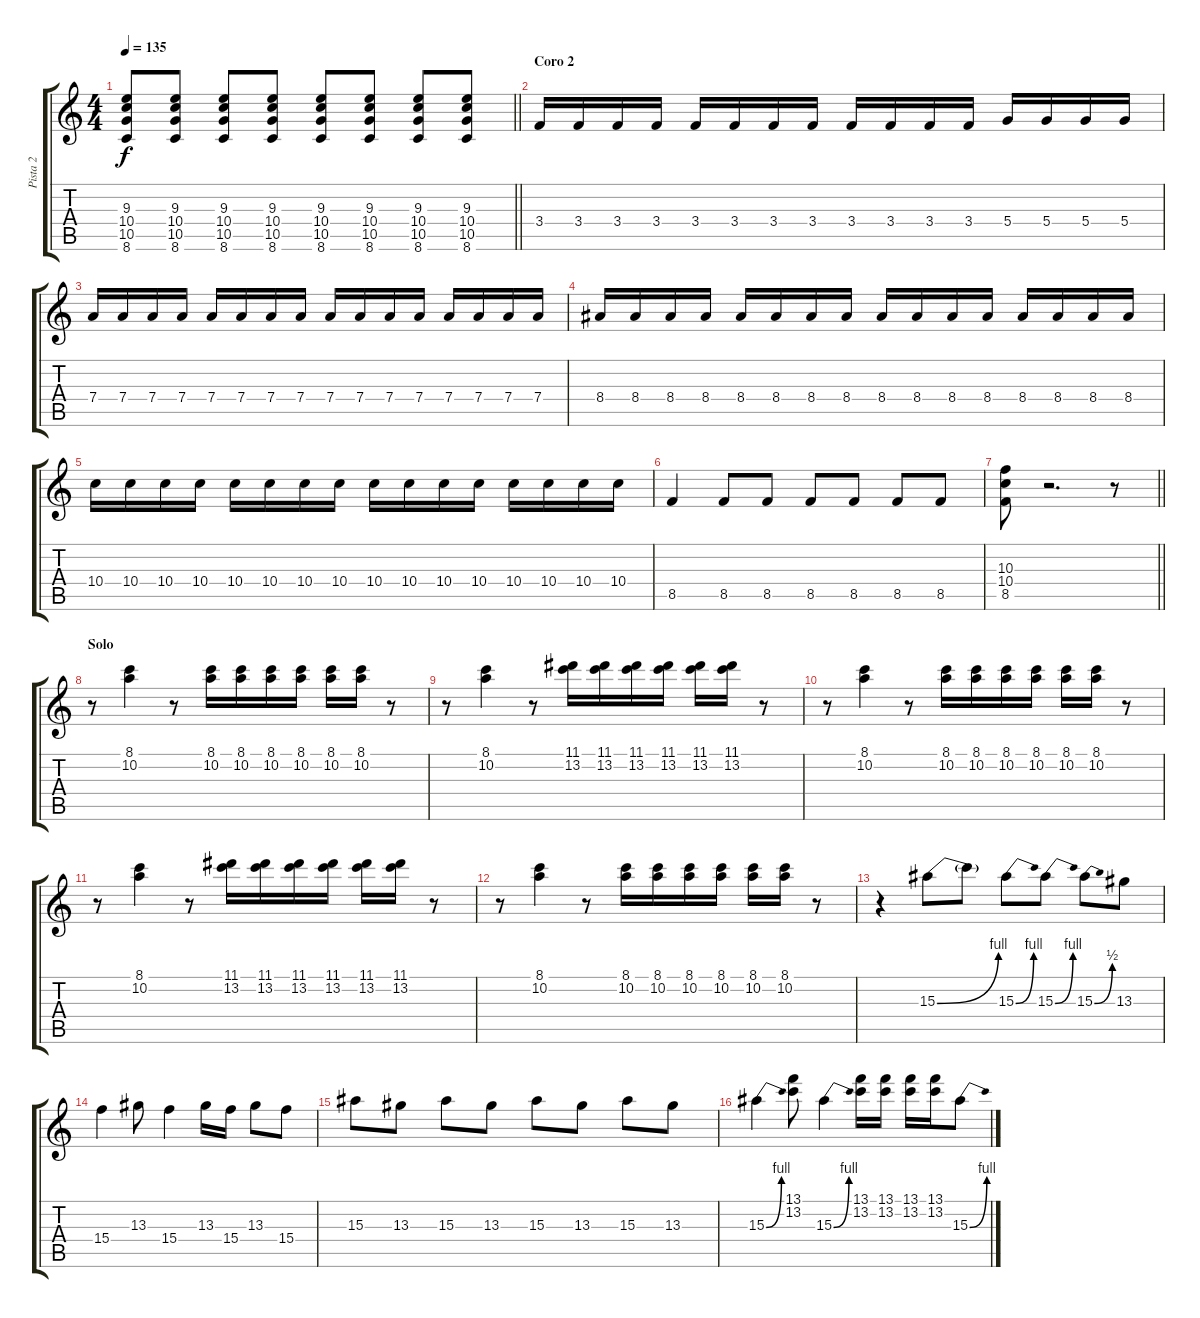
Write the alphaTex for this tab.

\track ("Pista 2" "Pista 2") {instrument overdrivenguitar}
\staff {score tabs}
\tuning (E4 B3 G3 D3 A2 E2) {hide}
\ts (4 4)
\tempo 135
\clef g2
\barLineRight lightlight
\ks c
(9.3 10.4 10.5 8.6).8{dy f} (9.3 10.4 10.5 8.6).8 (9.3 10.4 10.5 8.6).8 (9.3 10.4 10.5 8.6).8 (9.3 10.4 10.5 8.6).8 (9.3 10.4 10.5 8.6).8 (9.3 10.4 10.5 8.6).8 (9.3 10.4 10.5 8.6).8 |
\section ("" "Coro 2")
3.4.16 3.4.16 3.4.16 3.4.16 3.4.16 3.4.16 3.4.16 3.4.16 3.4.16 3.4.16 3.4.16 3.4.16 5.4.16 5.4.16 5.4.16 5.4.16 |
7.4.16 7.4.16 7.4.16 7.4.16 7.4.16 7.4.16 7.4.16 7.4.16 7.4.16 7.4.16 7.4.16 7.4.16 7.4.16 7.4.16 7.4.16 7.4.16 |
8.4.16 8.4.16 8.4.16 8.4.16 8.4.16 8.4.16 8.4.16 8.4.16 8.4.16 8.4.16 8.4.16 8.4.16 8.4.16 8.4.16 8.4.16 8.4.16 |
10.4.16 10.4.16 10.4.16 10.4.16 10.4.16 10.4.16 10.4.16 10.4.16 10.4.16 10.4.16 10.4.16 10.4.16 10.4.16 10.4.16 10.4.16 10.4.16 |
8.5.4 8.5.8 8.5.8 8.5.8 8.5.8 8.5.8 8.5.8 |
\barLineRight lightlight
(10.3 10.4 8.5).8 r.2{d} r.8 |
\section ("" "Solo")
r.8 (8.1 10.2).4 r.8 (8.1 10.2).16 (8.1 10.2).16 (8.1 10.2).16 (8.1 10.2).16 (8.1 10.2).16 (8.1 10.2).16 r.8 |
r.8 (8.1 10.2).4 r.8 (11.1 13.2).16 (11.1 13.2).16 (11.1 13.2).16 (11.1 13.2).16 (11.1 13.2).16 (11.1 13.2).16 r.8 |
r.8 (8.1 10.2).4 r.8 (8.1 10.2).16 (8.1 10.2).16 (8.1 10.2).16 (8.1 10.2).16 (8.1 10.2).16 (8.1 10.2).16 r.8 |
r.8 (8.1 10.2).4 r.8 (11.1 13.2).16 (11.1 13.2).16 (11.1 13.2).16 (11.1 13.2).16 (11.1 13.2).16 (11.1 13.2).16 r.8 |
r.8 (8.1 10.2).4 r.8 (8.1 10.2).16 (8.1 10.2).16 (8.1 10.2).16 (8.1 10.2).16 (8.1 10.2).16 (8.1 10.2).16 r.8 |
r.4 15.3{be (bend 0 0 60 4)}.8 15.3{t}.8 15.3{be (bend 0 0 60 4)}.8 15.3{be (bend 0 0 60 4)}.8 15.3{be (bend 0 0 60 2)}.8 13.3.8 |
15.4.4 13.3.8 15.4.4 13.3.16 15.4.16 13.3.8 15.4.8 |
15.3.8 13.3.8 15.3.8 13.3.8 15.3.8 13.3.8 15.3.8 13.3.8 |
15.3{be (bend 0 0 60 4)}.4 (13.1 13.2).8 15.3{be (bend 0 0 60 4)}.4 (13.1 13.2).16 (13.1 13.2).16 (13.1 13.2).16 (13.1 13.2).16 15.3{be (bend 0 0 60 4)}.8
